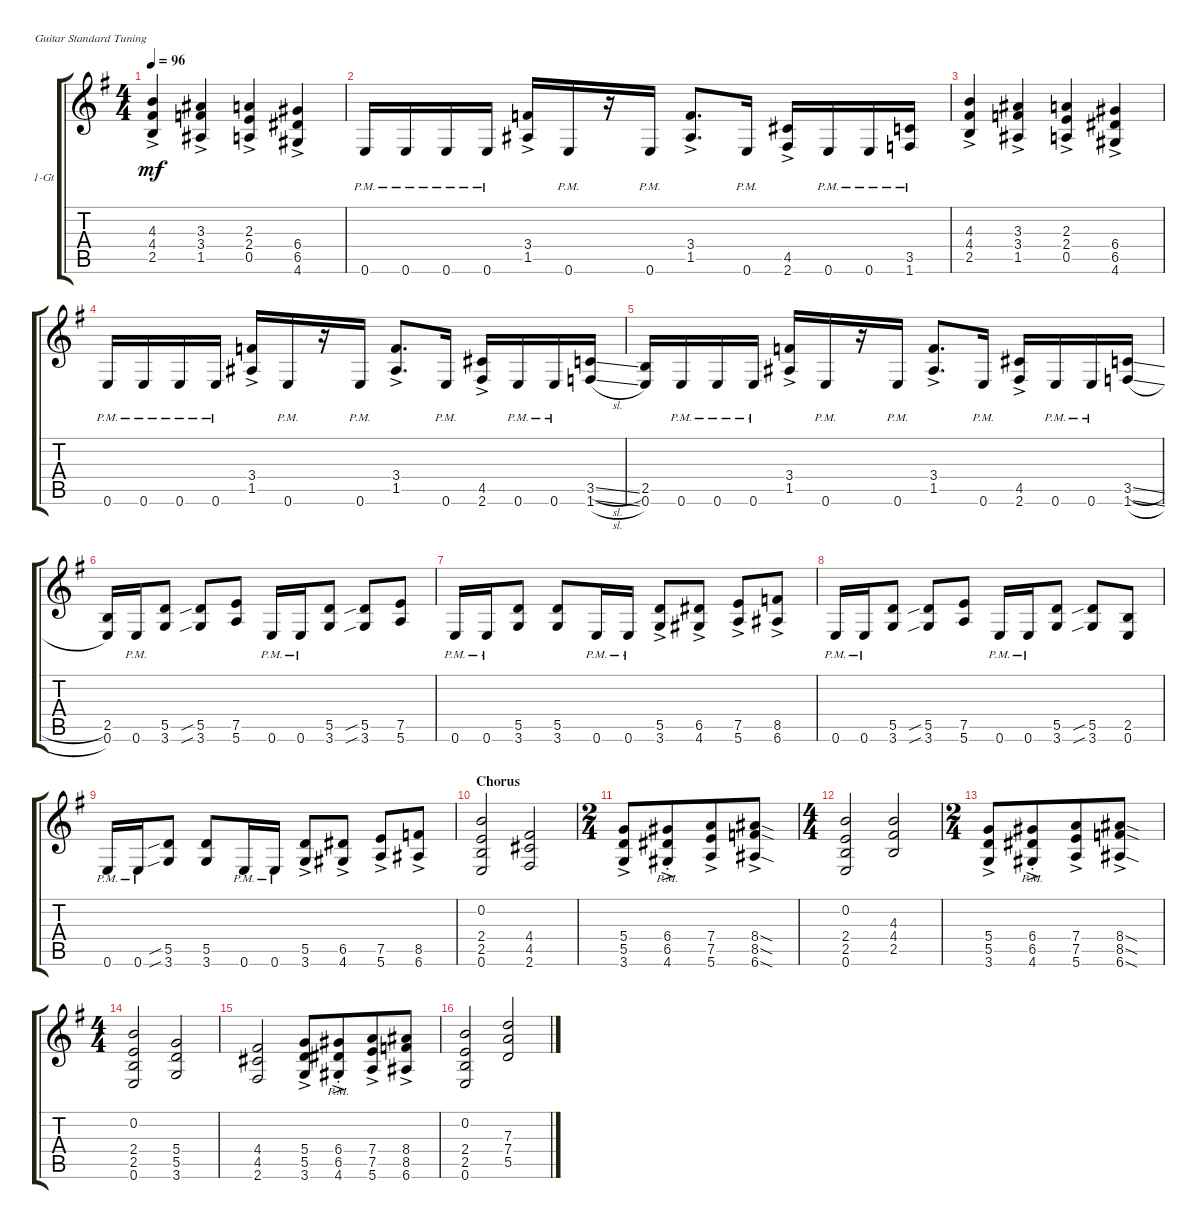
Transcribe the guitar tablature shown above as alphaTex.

\bracketExtendMode groupsimilarinstruments
\firstSystemTrackNameOrientation horizontal
\otherSystemsTrackNameOrientation horizontal
\track ("1-Gt" "1-Gt") {instrument distortionguitar}
\staff {score tabs}
\tuning (E4 B3 G3 D3 A2 E2)
\ts (4 4)
\tempo 96
\clef g2
\scale
1.05549
\ks g
(4.3{ac} 4.4{ac} 2.5{ac}).4{dy mf} (3.3{ac} 3.4{ac} 1.5{ac}).4 (2.3{ac} 2.4{ac} 0.5{ac}).4 (6.4{ac} 6.5{ac} 4.6{ac}).4 |
\scale
0.944515 0.6{pm}.16 0.6{pm}.16 0.6{pm}.16 0.6{pm}.16 (3.4{ac} 1.5{ac}).16 0.6{pm}.16 r.16 0.6{pm}.16 (3.4{ac} 1.5{ac}).8{d} 0.6{pm}.16 (4.5{ac} 2.6{ac}).16 0.6{pm}.16 0.6{pm}.16 (3.5{pm} 1.6{pm}).16 |
\scale
1.05549 (4.3{ac} 4.4{ac} 2.5{ac}).4 (3.3{ac} 3.4{ac} 1.5{ac}).4 (2.3{ac} 2.4{ac} 0.5{ac}).4 (6.4{ac} 6.5{ac} 4.6{ac}).4 |
\scale
0.944515 0.6{pm}.16 0.6{pm}.16 0.6{pm}.16 0.6{pm}.16 (3.4{ac} 1.5{ac}).16 0.6{pm}.16 r.16 0.6{pm}.16 (3.4{ac} 1.5{ac}).8{d} 0.6{pm}.16 (4.5{ac} 2.6{ac}).16 0.6{pm}.16 0.6{pm}.16 (3.5{sl} 1.6{sl}).16 |
\scale
1.05549 (2.5 0.6).16 0.6{pm}.16 0.6{pm}.16 0.6{pm}.16 (3.4{ac} 1.5{ac}).16 0.6{pm}.16 r.16 0.6{pm}.16 (3.4{ac} 1.5{ac}).8{d} 0.6{pm}.16 (4.5{ac} 2.6{ac}).16 0.6{pm}.16 0.6{pm}.16 (3.5{sl} 1.6{sl}).16 |
\scale
0.944515 (2.5 0.6).16 0.6{pm}.16 (5.5 3.6).8 (5.5{sib} 3.6{sib}).8 (7.5 5.6).8 0.6{pm}.16 0.6{pm}.16 (5.5 3.6).8 (5.5{sib} 3.6{sib}).8 (7.5 5.6).8 |
\scale
1.05549 0.6{pm}.16 0.6{pm}.16 (5.5 3.6).8 (5.5 3.6).8 0.6{pm}.16 0.6{pm}.16 (5.5{ac} 3.6{ac}).8 (6.5{ac} 4.6{ac}).8 (7.5{ac} 5.6{ac}).8 (8.5{ac} 6.6{ac}).8 |
\scale
0.944515 0.6{pm}.16 0.6{pm}.16 (5.5 3.6).8 (5.5{sib} 3.6{sib}).8 (7.5 5.6).8 0.6{pm}.16 0.6{pm}.16 (5.5 3.6).8 (5.5{sib} 3.6{sib}).8 (2.5 0.6).8 |
\scale
1.05549 0.6{pm}.16 0.6{pm}.16 (5.5{sib} 3.6{sib}).8 (5.5 3.6).8 0.6{pm}.16 0.6{pm}.16 (5.5{ac} 3.6{ac}).8 (6.5{ac} 4.6{ac}).8 (7.5{ac} 5.6{ac}).8 (8.5{ac} 6.6{ac}).8 |
\section ("" "Chorus")
\scale
0.944515 (0.2 2.4 2.5 0.6).2 (4.4 4.5 2.6).2 |
\ts (2 4)
\beaming (8 4 4)
\scale
1.08575 (5.4{ac} 5.5{ac} 3.6{ac}).8 (6.4{ac pm st} 6.5{ac pm st} 4.6{ac pm st}).8 (7.4{ac} 7.5{ac} 5.6{ac}).8 (8.4{sod ac} 8.5{sod ac} 6.6{sod ac}).8 |
\ts (4 4)
\beaming (8 4 4)
\scale
0.91425 (0.2 2.4 2.5 0.6).2 (4.3 4.4 2.5).2 |
\ts (2 4)
\beaming (8 4 4)
\scale
1.08575 (5.4{ac} 5.5{ac} 3.6{ac}).8 (6.4{ac pm st} 6.5{ac pm st} 4.6{ac pm st}).8 (7.4{ac} 7.5{ac} 5.6{ac}).8 (8.4{sod ac} 8.5{sod ac} 6.6{sod ac}).8 |
\ts (4 4)
\beaming (8 4 4)
\scale
0.91425 (0.2 2.4 2.5 0.6).2 (5.4 5.5 3.6).2 |
\scale
1.05549 (4.4 4.5 2.6).2 (5.4{ac} 5.5{ac} 3.6{ac}).8 (6.4{ac pm st} 6.5{ac pm st} 4.6{ac pm st}).8 (7.4{ac} 7.5{ac} 5.6{ac}).8 (8.4{ac} 8.5{ac} 6.6{ac}).8 |
\scale
0.944515 (0.2 2.4 2.5 0.6).2 (7.3 7.4 5.5).2
